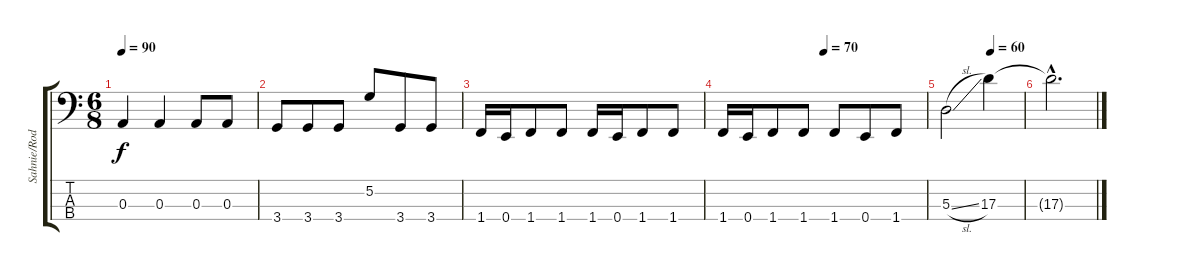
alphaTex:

\track ("Sahnie/Rod" "Sahnie/Rod") {instrument electricbassfinger}
\staff {score tabs}
\tuning (G2 D2 A1 E1) {hide}
\ts (6 8)
\tempo 90
\clef f4
\ks aminor
0.3.4{dy f} 0.3.4 0.3.8 0.3.8 |
3.4.8 3.4.8 3.4.8 5.2.8 3.4.8 3.4.8 |
1.4.16 0.4.16 1.4.8 1.4.8 1.4.16 0.4.16 1.4.8 1.4.8 |
\tempo (70 0.5)
1.4.16 0.4.16 1.4.8 1.4.8 1.4.8 0.4.8 1.4.8 |
\tempo (60 0.5833333333333334)
5.3{sl}.2 17.3.4 |
17.3{hac t}.2{d}
